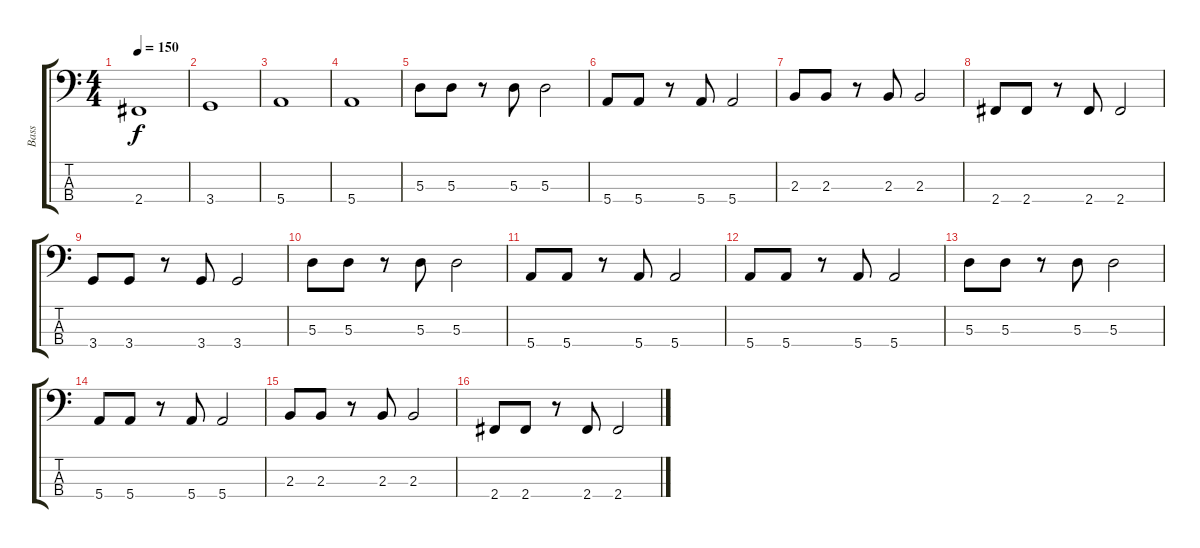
\track ("Bass" "Bass") {instrument electricbasspick}
\staff {score tabs}
\tuning (G2 D2 A1 E1) {hide}
\ts (4 4)
\tempo 150
\clef f4
\ks c
2.4.1{dy f} |
3.4.1 |
5.4.1 |
5.4.1 |
5.3.8 5.3.8 r.8 5.3.8 5.3.2 |
5.4.8 5.4.8 r.8 5.4.8 5.4.2 |
2.3.8 2.3.8 r.8 2.3.8 2.3.2 |
2.4.8 2.4.8 r.8 2.4.8 2.4.2 |
3.4.8 3.4.8 r.8 3.4.8 3.4.2 |
5.3.8 5.3.8 r.8 5.3.8 5.3.2 |
5.4.8 5.4.8 r.8 5.4.8 5.4.2 |
5.4.8 5.4.8 r.8 5.4.8 5.4.2 |
5.3.8 5.3.8 r.8 5.3.8 5.3.2 |
5.4.8 5.4.8 r.8 5.4.8 5.4.2 |
2.3.8 2.3.8 r.8 2.3.8 2.3.2 |
2.4.8 2.4.8 r.8 2.4.8 2.4.2
